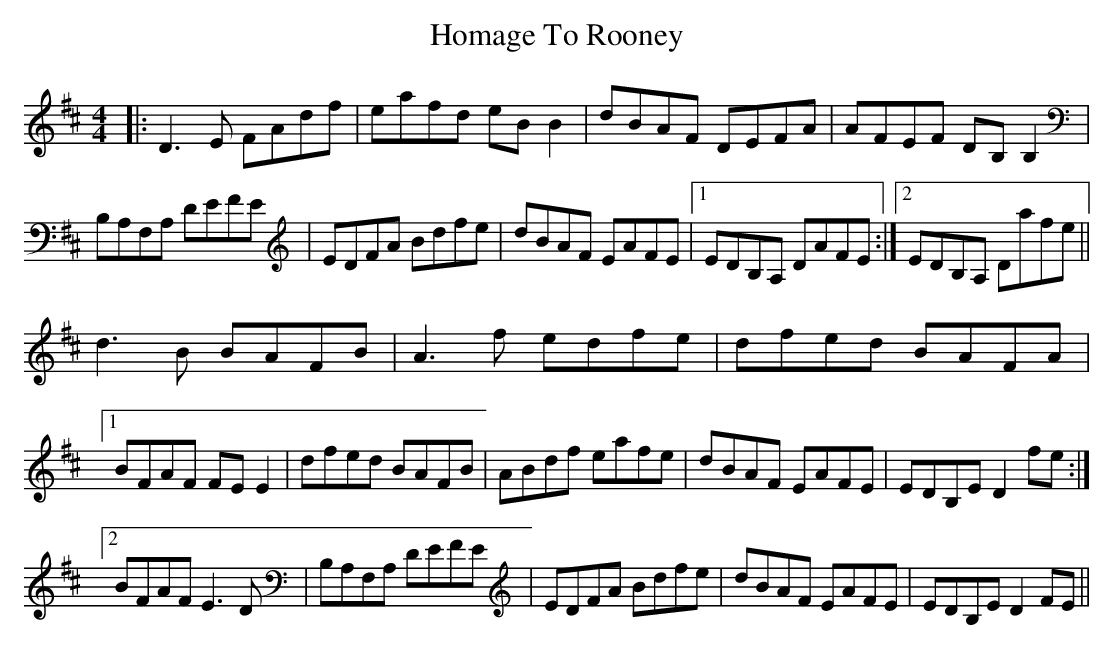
X:1
T: Homage To Rooney
M: 4/4
L: 1/8
K: Dmaj
|:D3E FAdf|eafd eBB2|dBAF DEFA|AFEF DB,B,2|
B,A,F,A, DEFE|EDFA Bdfe|dBAF EAFE|1 EDB,A, DAFE:|2 EDB,A, Dafe||
d3B BAFB|A3f edfe|dfed BAFA|
[1 BFAF FEE2|dfed BAFB|ABdf eafe|dBAF EAFE|EDB,E D2fe:|
[2 BFAF E3D|B,A,F,A, DEFE|EDFA Bdfe|dBAF EAFE|EDB,E D2FE||
